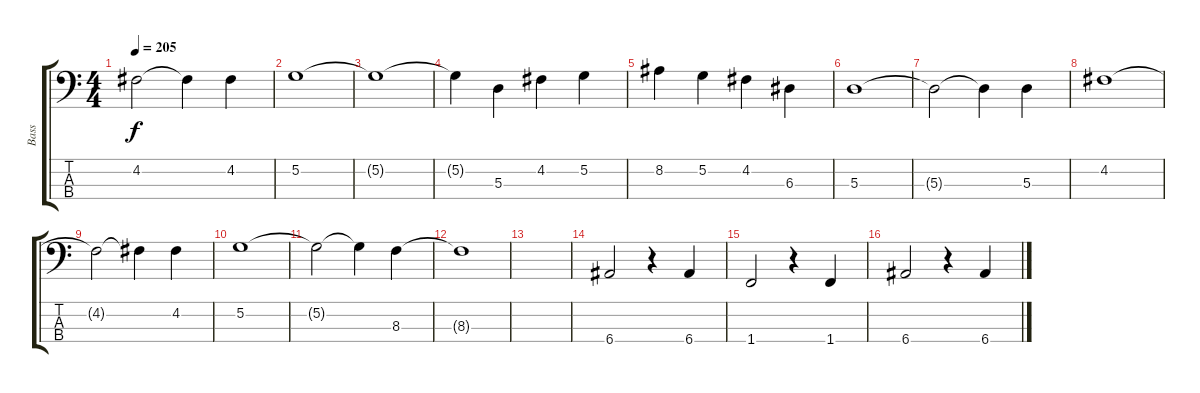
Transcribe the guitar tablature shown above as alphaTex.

\track ("Bass" "Bass") {instrument electricbassfinger}
\staff {score tabs}
\tuning (G2 D2 A1 E1) {hide}
\ts (4 4)
\tempo 205
\clef f4
\ks c
4.2{t}.2{dy f} 4.2{t}.4 4.2.4 |
5.2.1 |
5.2{t}.1 |
5.2{t}.4 5.3.4 4.2.4 5.2.4 |
8.2.4 5.2.4 4.2.4 6.3.4 |
5.3.1 |
5.3{t}.2 5.3{t}.4 5.3.4 |
4.2.1 |
4.2{t}.2 4.2{t}.4 4.2.4 |
5.2.1 |
5.2{t}.2 5.2{t}.4 8.3.4 |
8.3{t}.1 |
|
6.4.2 r.4 6.4.4 |
1.4.2 r.4 1.4.4 |
6.4.2 r.4 6.4.4
